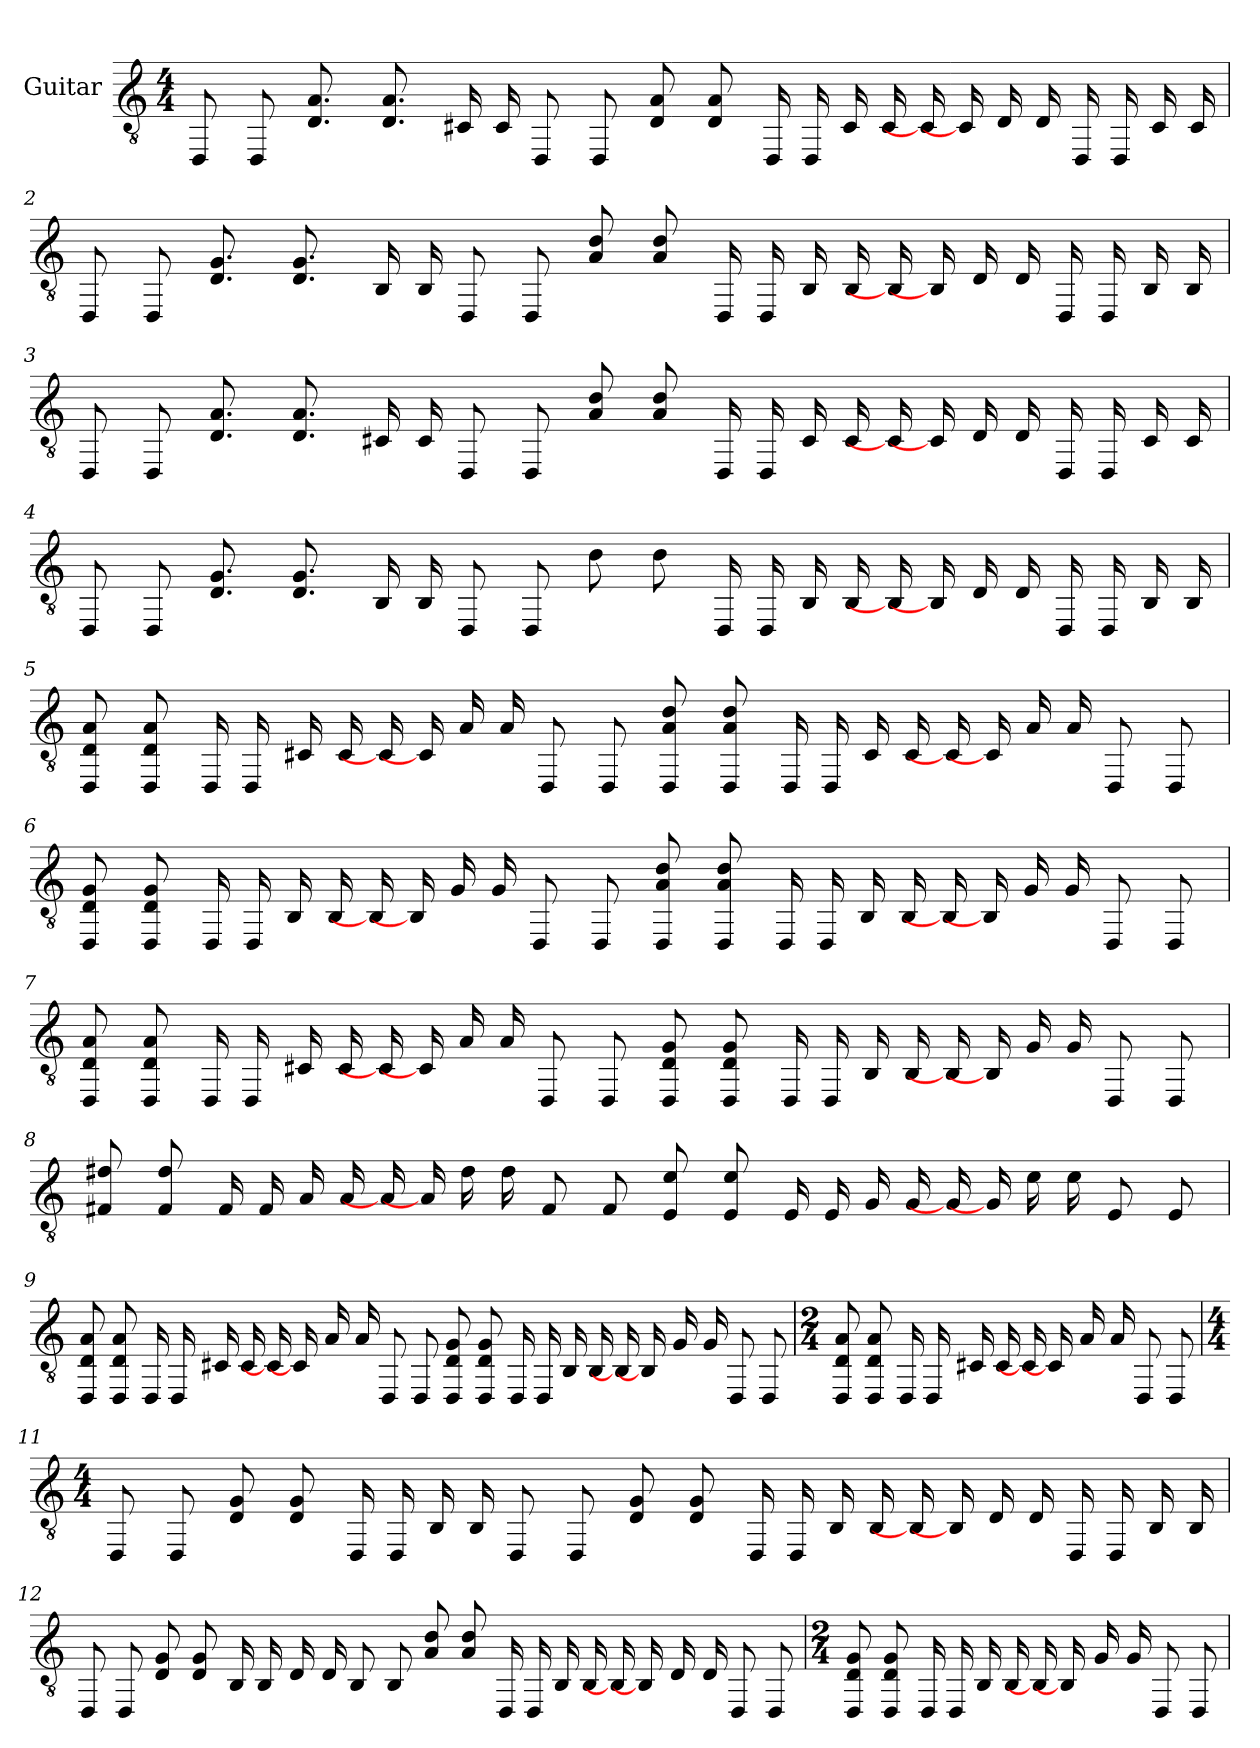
**kern
*part1
*staff1
*I"Guitar
*stria6
*clefGv2
*k[]
*M4/4
*MM89
=1
8DD
8DD
8.A 8.D
8.A 8.D
16C#
16C#
8DD
8DD
8A 8D
8A 8D
16DD
16DD
16C#
16C#
16C#]
16C#]
16D
16D
16DD
16DD
16C#
16C#
=2
8DD
8DD
8.G 8.D
8.G 8.D
16BB
16BB
8DD
8DD
8d 8A
8d 8A
16DD
16DD
16BB
16BB
16BB]
16BB]
16D
16D
16DD
16DD
16BB
16BB
=3
8DD
8DD
8.A 8.D
8.A 8.D
16C#
16C#
8DD
8DD
8d 8A
8d 8A
16DD
16DD
16C#
16C#
16C#]
16C#]
16D
16D
16DD
16DD
16C#
16C#
=4
8DD
8DD
8.G 8.D
8.G 8.D
16BB
16BB
8DD
8DD
8d
8d
16DD
16DD
16BB
16BB
16BB]
16BB]
16D
16D
16DD
16DD
16BB
16BB
=5
8A 8D 8DD
8A 8D 8DD
16DD
16DD
16C#
16C#
16C#]
16C#]
16A
16A
8DD
8DD
8d 8A 8DD
8d 8A 8DD
16DD
16DD
16C#
16C#
16C#]
16C#]
16A
16A
8DD
8DD
=6
8G 8D 8DD
8G 8D 8DD
16DD
16DD
16BB
16BB
16BB]
16BB]
16G
16G
8DD
8DD
8d 8A 8DD
8d 8A 8DD
16DD
16DD
16BB
16BB
16BB]
16BB]
16G
16G
8DD
8DD
=7
8A 8D 8DD
8A 8D 8DD
16DD
16DD
16C#
16C#
16C#]
16C#]
16A
16A
8DD
8DD
8G 8D 8DD
8G 8D 8DD
16DD
16DD
16BB
16BB
16BB]
16BB]
16G
16G
8DD
8DD
=8
8f# 8F#
8f# 8F#
16F#
16F#
16A
16A
16A]
16A]
16f#
16f#
8F#
8F#
8e 8E
8e 8E
16E
16E
16G
16G
16G]
16G]
16e
16e
8E
8E
=9
8A 8D 8DD
8A 8D 8DD
16DD
16DD
16C#
16C#
16C#]
16C#]
16A
16A
8DD
8DD
8G 8D 8DD
8G 8D 8DD
16DD
16DD
16BB
16BB
16BB]
16BB]
16G
16G
8DD
8DD
=10
*M2/4
8A 8D 8DD
8A 8D 8DD
16DD
16DD
16C#
16C#
16C#]
16C#]
16A
16A
8DD
8DD
=11
*M4/4
8DD
8DD
8G 8D
8G 8D
16DD
16DD
16BB
16BB
8DD
8DD
8G 8D
8G 8D
16DD
16DD
16BB
16BB
16BB]
16BB]
16D
16D
16DD
16DD
16BB
16BB
=12
8DD
8DD
8G 8D
8G 8D
16BB
16BB
16D
16D
8BB
8BB
8d 8A
8d 8A
16DD
16DD
16BB
16BB
16BB]
16BB]
16D
16D
8DD
8DD
=13
*M2/4
8G 8D 8DD
8G 8D 8DD
16DD
16DD
16BB
16BB
16BB]
16BB]
16G
16G
8DD
8DD
=
*-
